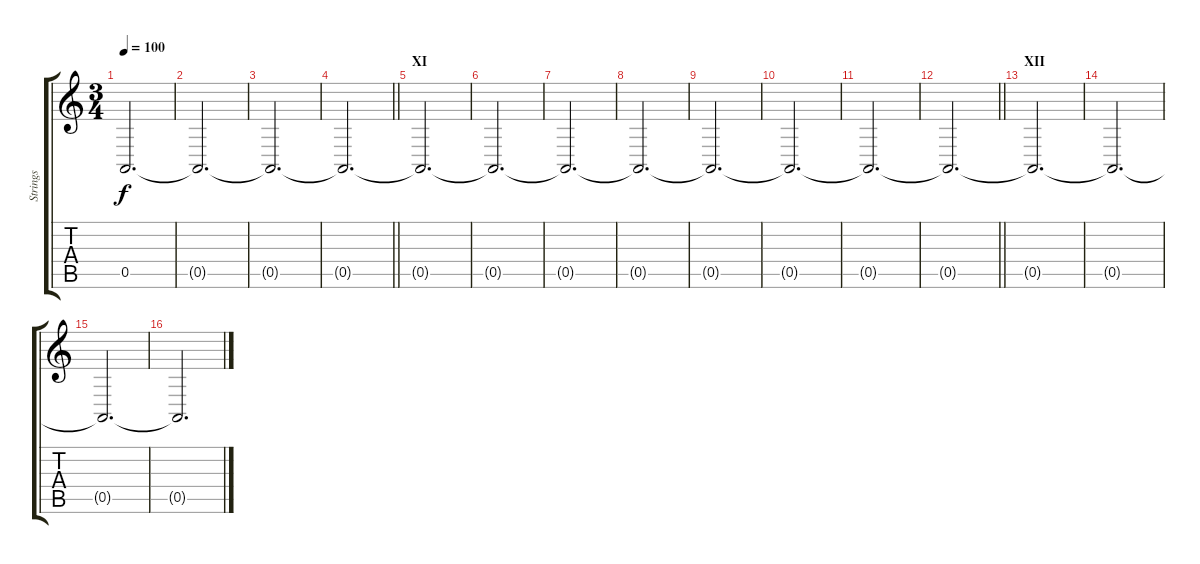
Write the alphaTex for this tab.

\track ("Strings" "Strings") {instrument stringensemble1}
\staff {score tabs}
\tuning (E4 B3 G3 D3 A2 E2) {hide}
\ts (3 4)
\tempo 100
\clef g2
\ks c
0.5{t}.2{d dy f volume 6} |
0.5{t}.2{d} |
0.5{t}.2{d} |
\barLineRight lightlight
0.5{t}.2{d} |
\section ("" "XI")
0.5{t}.2{d} |
0.5{t}.2{d volume 9} |
0.5{t}.2{d} |
0.5{t}.2{d} |
0.5{t}.2{d} |
0.5{t}.2{d} |
0.5{t}.2{d} |
\barLineRight lightlight
0.5{t}.2{d volume 0} |
\section ("" "XII")
0.5{t}.2{d} |
0.5{t}.2{d} |
0.5{t}.2{d} |
0.5{t}.2{d}
